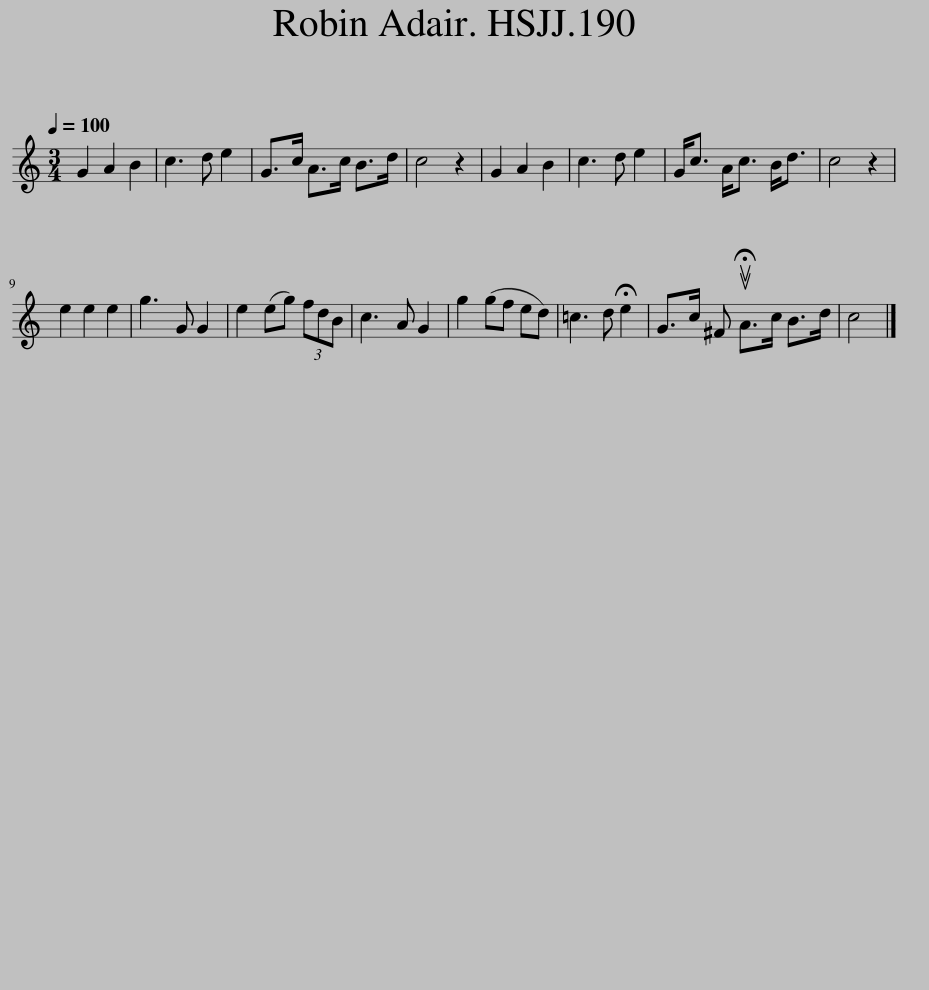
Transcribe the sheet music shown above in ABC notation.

X:1
L:1/8
Q:1/4=100
M:3/4
I:linebreak $
K:C
V:1 treble
V:1
 G2 A2 B2 | c3 d e2 | G>c A>c B>d | c4 z2 | G2 A2 B2 | %5
 c3 d e2 | G<c A<c B<d | c4 z2 |$ e2 e2 e2 | g3 G G2 | %10
 e2 (eg) (3fdB | c3 A G2 | g2 (gf ed) | =c3 d !fermata!e2 | G>c ^F !fermata!uA>c B>d | %15
 c4 |] %16
